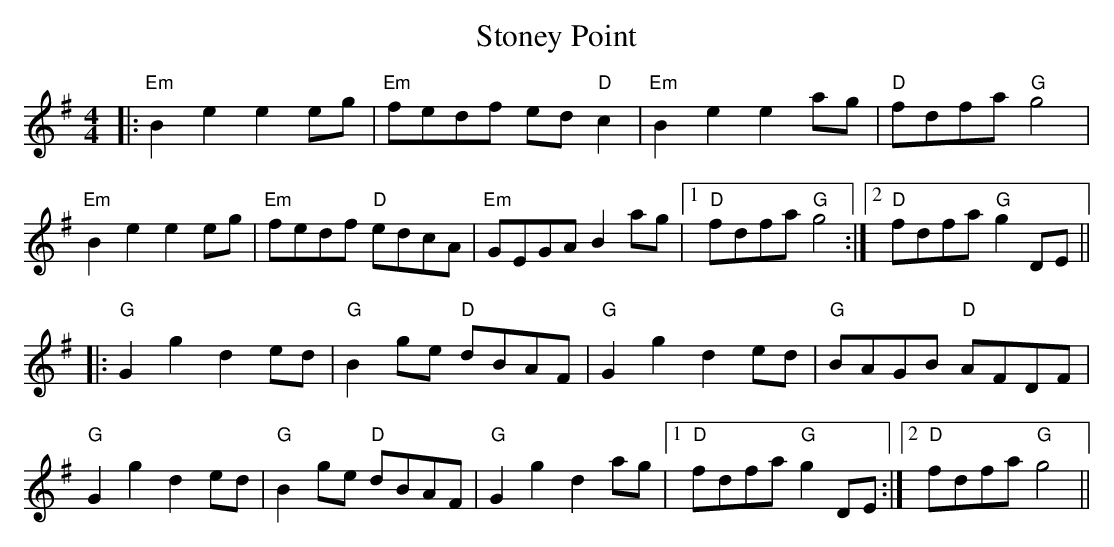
X:1
T: Stoney Point
M: 4/4
L: 1/8
K: Emin
|:"Em" B2 e2 e2 eg|"Em"fedf ed "D"c2|"Em" B2 e2 e2 ag|"D" fdfa "G"g4|
"Em" B2 e2 e2 eg|"Em"fedf "D"edcA|"Em"GEGA B2 ag|1 "D" fdfa "G"g4:|2 "D" fdfa "G"g2 DE||
|:"G"G2 g2 d2 ed|"G" B2 ge "D"dBAF|"G"G2 g2 d2 ed|"G"BAGB "D"AFDF|
"G"G2 g2 d2 ed|"G" B2 ge "D"dBAF|"G"G2 g2 d2 ag|1 "D"fdfa "G"g2 DE:|2 "D"fdfa "G"g4||
